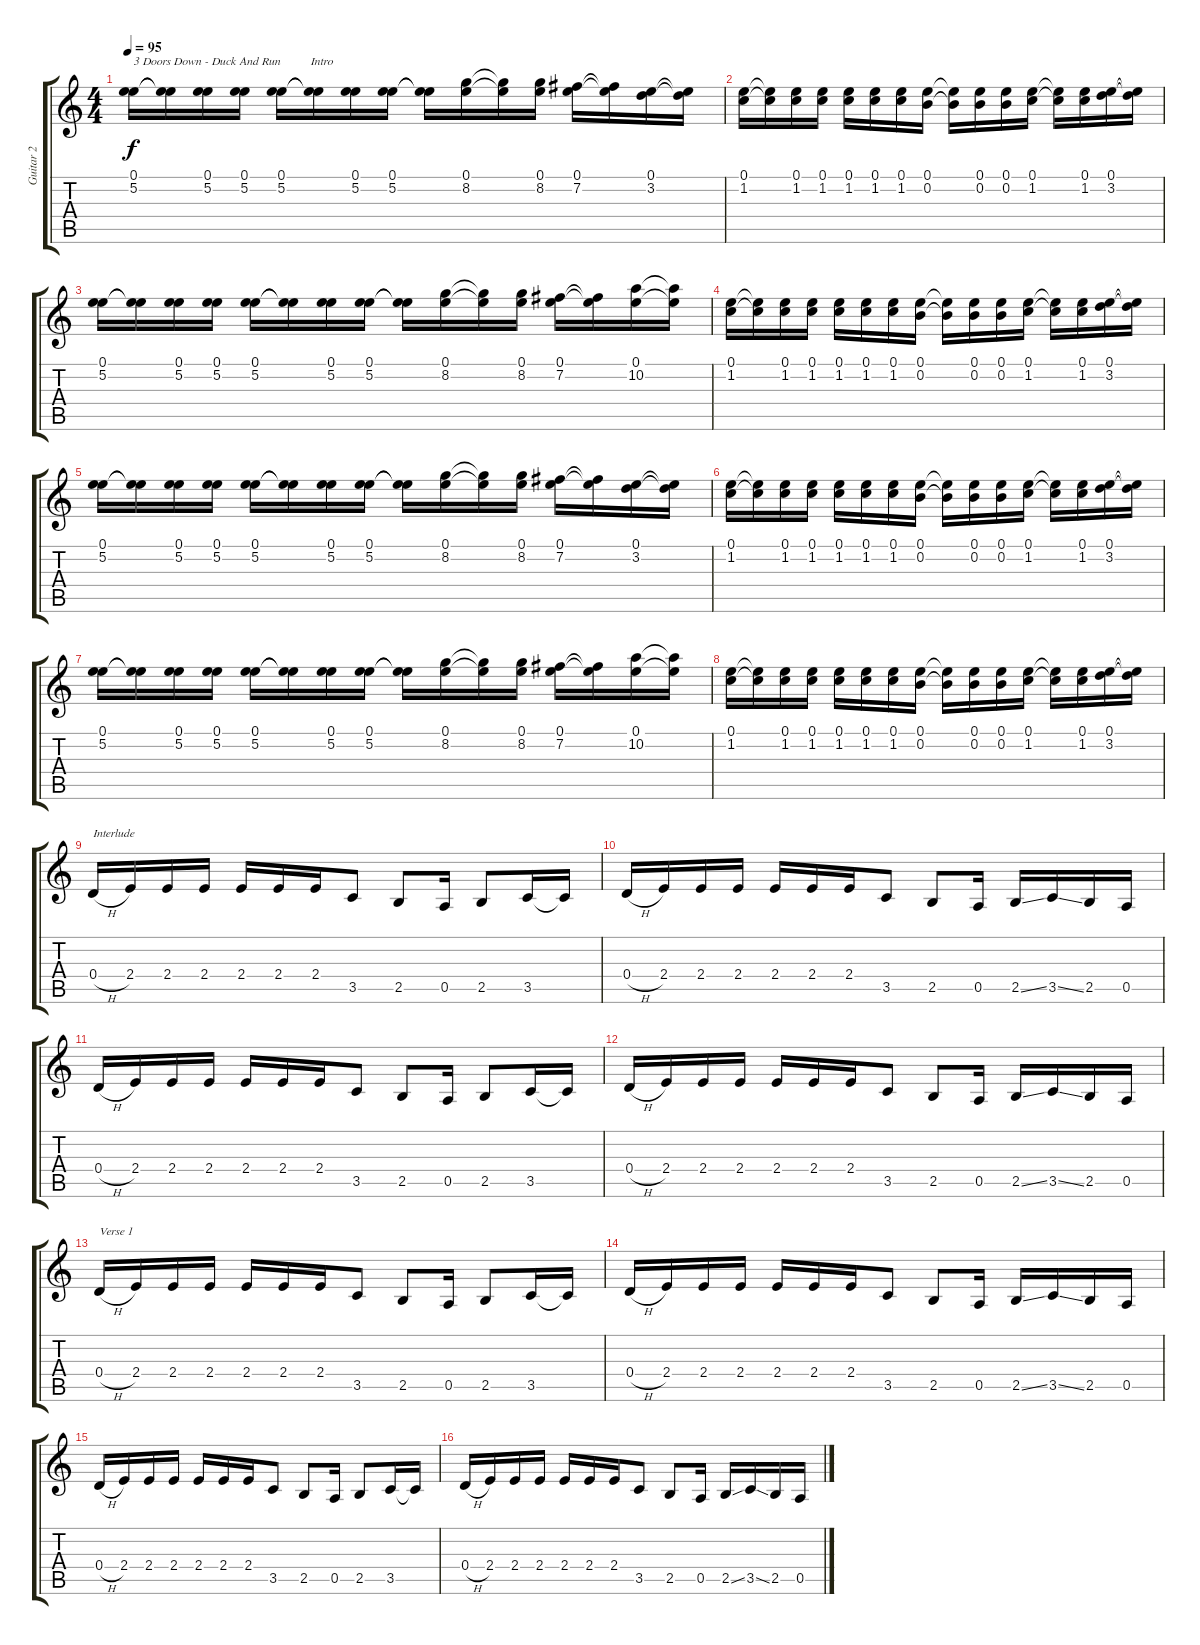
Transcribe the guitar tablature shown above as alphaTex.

\track ("Guitar 2" "Guitar 2") {instrument acousticguitarsteel}
\staff {score tabs}
\tuning (E4 B3 G3 D3 A2 E2) {hide}
\ts (4 4)
\tempo 95
\clef g2
\ks c
(0.1 5.2).16{txt "3 Doors Down - Duck And Run          Intro" dy f instrument acousticguitarsteel} (0.1{t} 5.2{t}).16 (0.1 5.2).16 (0.1 5.2).16 (0.1 5.2).16 (0.1{t} 5.2{t}).16 (0.1 5.2).16 (0.1 5.2).16 (0.1{t} 5.2{t}).16 (0.1 8.2).16 (0.1{t} 8.2{t}).16 (0.1 8.2).16 (0.1 7.2).16 (0.1{t} 7.2{t}).16 (0.1 3.2).16 (0.1{t} 3.2{t}).16 |
(0.1 1.2).16 (0.1{t} 1.2{t}).16 (0.1 1.2).16 (0.1 1.2).16 (0.1 1.2).16 (0.1 1.2).16 (0.1 1.2).16 (0.1 0.2).16 (0.1{t} 0.2{t}).16 (0.1 0.2).16 (0.1 0.2).16 (0.1 1.2).16 (0.1{t} 1.2{t}).16 (0.1 1.2).16 (0.1 3.2).16 (0.1{t} 3.2{t}).16 |
(0.1 5.2).16 (0.1{t} 5.2{t}).16 (0.1 5.2).16 (0.1 5.2).16 (0.1 5.2).16 (0.1{t} 5.2{t}).16 (0.1 5.2).16 (0.1 5.2).16 (0.1{t} 5.2{t}).16 (0.1 8.2).16 (0.1{t} 8.2{t}).16 (0.1 8.2).16 (0.1 7.2).16 (0.1{t} 7.2{t}).16 (0.1 10.2).16 (0.1{t} 10.2{t}).16 |
(0.1 1.2).16 (0.1{t} 1.2{t}).16 (0.1 1.2).16 (0.1 1.2).16 (0.1 1.2).16 (0.1 1.2).16 (0.1 1.2).16 (0.1 0.2).16 (0.1{t} 0.2{t}).16 (0.1 0.2).16 (0.1 0.2).16 (0.1 1.2).16 (0.1{t} 1.2{t}).16 (0.1 1.2).16 (0.1 3.2).16 (0.1{t} 3.2{t}).16 |
(0.1 5.2).16 (0.1{t} 5.2{t}).16 (0.1 5.2).16 (0.1 5.2).16 (0.1 5.2).16 (0.1{t} 5.2{t}).16 (0.1 5.2).16 (0.1 5.2).16 (0.1{t} 5.2{t}).16 (0.1 8.2).16 (0.1{t} 8.2{t}).16 (0.1 8.2).16 (0.1 7.2).16 (0.1{t} 7.2{t}).16 (0.1 3.2).16 (0.1{t} 3.2{t}).16 |
(0.1 1.2).16 (0.1{t} 1.2{t}).16 (0.1 1.2).16 (0.1 1.2).16 (0.1 1.2).16 (0.1 1.2).16 (0.1 1.2).16 (0.1 0.2).16 (0.1{t} 0.2{t}).16 (0.1 0.2).16 (0.1 0.2).16 (0.1 1.2).16 (0.1{t} 1.2{t}).16 (0.1 1.2).16 (0.1 3.2).16 (0.1{t} 3.2{t}).16 |
(0.1 5.2).16 (0.1{t} 5.2{t}).16 (0.1 5.2).16 (0.1 5.2).16 (0.1 5.2).16 (0.1{t} 5.2{t}).16 (0.1 5.2).16 (0.1 5.2).16 (0.1{t} 5.2{t}).16 (0.1 8.2).16 (0.1{t} 8.2{t}).16 (0.1 8.2).16 (0.1 7.2).16 (0.1{t} 7.2{t}).16 (0.1 10.2).16 (0.1{t} 10.2{t}).16 |
(0.1 1.2).16 (0.1{t} 1.2{t}).16 (0.1 1.2).16 (0.1 1.2).16 (0.1 1.2).16 (0.1 1.2).16 (0.1 1.2).16 (0.1 0.2).16 (0.1{t} 0.2{t}).16 (0.1 0.2).16 (0.1 0.2).16 (0.1 1.2).16 (0.1{t} 1.2{t}).16 (0.1 1.2).16 (0.1 3.2).16 (0.1{t} 3.2{t}).16 |
0.4{h}.16{txt "Interlude" instrument distortionguitar} 2.4.16 2.4.16 2.4.16 2.4.16 2.4.16 2.4.16 3.5.8 2.5.8 0.5.16 2.5.8 3.5.16 3.5{t}.16 |
0.4{h}.16 2.4.16 2.4.16 2.4.16 2.4.16 2.4.16 2.4.16 3.5.8 2.5.8 0.5.16 2.5{ss}.16 3.5{ss}.16 2.5.16 0.5.16 |
0.4{h}.16 2.4.16 2.4.16 2.4.16 2.4.16 2.4.16 2.4.16 3.5.8 2.5.8 0.5.16 2.5.8 3.5.16 3.5{t}.16 |
0.4{h}.16 2.4.16 2.4.16 2.4.16 2.4.16 2.4.16 2.4.16 3.5.8 2.5.8 0.5.16 2.5{ss}.16 3.5{ss}.16 2.5.16 0.5.16 |
0.4{h}.16{txt "Verse 1"} 2.4.16 2.4.16 2.4.16 2.4.16 2.4.16 2.4.16 3.5.8 2.5.8 0.5.16 2.5.8 3.5.16 3.5{t}.16 |
0.4{h}.16 2.4.16 2.4.16 2.4.16 2.4.16 2.4.16 2.4.16 3.5.8 2.5.8 0.5.16 2.5{ss}.16 3.5{ss}.16 2.5.16 0.5.16 |
0.4{h}.16 2.4.16 2.4.16 2.4.16 2.4.16 2.4.16 2.4.16 3.5.8 2.5.8 0.5.16 2.5.8 3.5.16 3.5{t}.16 |
0.4{h}.16 2.4.16 2.4.16 2.4.16 2.4.16 2.4.16 2.4.16 3.5.8 2.5.8 0.5.16 2.5{ss}.16 3.5{ss}.16 2.5.16 0.5.16
